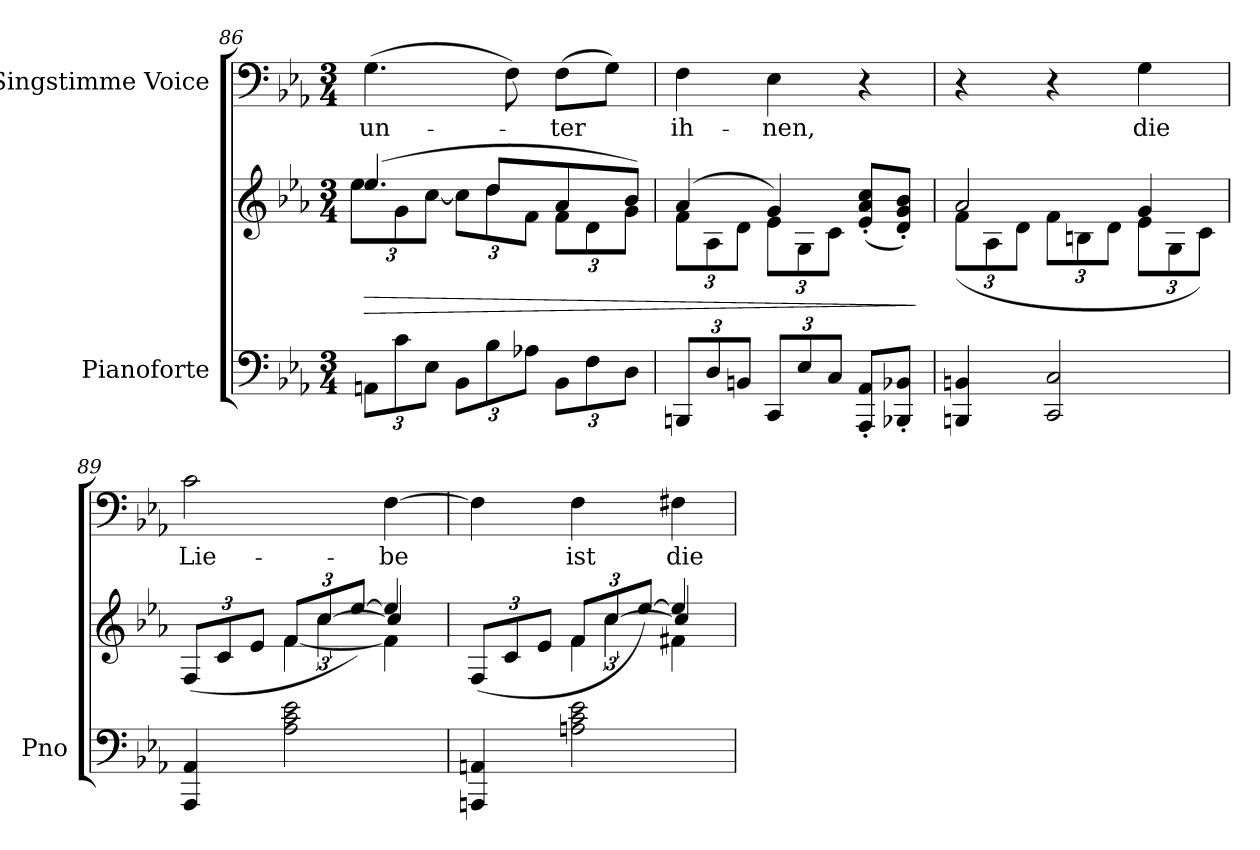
**kern	**kern	**dynam	**kern	**text
*part2	*part2	*part2	*part1	*part1
*staff3	*staff2	*staff2/3	*staff1	*staff1
*I"Pianoforte	*	*	*I"Singstimme Voice	*
*I'Pno	*	*	*	*
*clefF4	*clefG2	*	*clefF4	*
*k[b-e-a-]	*k[b-e-a-]	*	*k[b-e-a-]	*
*M3/4	*M3/4	*	*M3/4	*
*Xbrackettup	*Xtuplet	*	*	*
=86	=86	=86	=86	=86
!	!	!LO:HP:b	!	!
*	*^	*	*	*
*	*	*tuplet	*	*	*
*	*	*Xbrackettup	*	*	*
12AAn\L	(6.ee-/	12ee-\L	>	(4.G\	un-
12c\	.	12g\	.	.	.
12E-\J	.	[>12cc\J	.	.	.
12BB-\L	12ryy	12cc\L]	.	.	.
12B-\	12dd/L	12dd\	.	.	.
.	.	.	.	8F\)	.
12A-X\J	12ryy	12f\J	.	.	.
*	*Xtuplet	*tuplet	*	*	*
12BB-\L	12a-/	12f\L	.	(8F\L	-ter
12F\	12ryy	12d\	.	.	.
.	.	.	.	8G\J)	.
12D\J	12b-/J)	12g\J	.	.	.
=87	=87	=87	=87	=87	=87
12BBBn/L	(4a-/	12f\L	.	4F\	ih-
12D/	.	12A-\	.	.	.
12BBn/J	.	12d\J	.	.	.
12CC/L	4g/)	12e-\L	.	4E-\	-nen,
12E-/	.	12G\	.	.	.
12C/J	.	12c\J	.	.	.
8AAA-/' 8AA-/'L	(8e-/' 8a-/' 8cc/'L	4ryy	.	4r	.
8BBB-X/' 8BB-X/'J	8d/' 8g/' 8b-/'J)	.	.	.	.
*	*v	*v	*	*	*
.	.	]	.	.
=88	=88	=88	=88	=88
*	*^	*	*	*
4BBBn/ 4BBn/	2a-/	(>12f\L	.	4r	.
.	.	12A-\	.	.	.
.	.	12d\J	.	.	.
2CC/ 2C/	.	12f\L	.	4r	.
.	.	12Bn\	.	.	.
.	.	12d\J	.	.	.
.	4g/	12e-\L	.	4G\	die
.	.	12G\	.	.	.
.	.	12c\J)	.	.	.
=89	=89	=89	=89	=89	=89
*	*	*^	*	*	*
4AAA-/ 4AA-/	(12F/L	4ryy	4ryy	.	2c\	Lie-
.	12c/	.	.	.	.	.
.	12e-/J	.	.	.	.	.
*	*	*	*brackettup	*	*	*
2A-\ 2c\ 2e-\	12f/L	[4f\	12ryy	.	.	.
.	12cc/	.	[6cc\	.	.	.
.	[<12ee-/J)	.	.	.	.	.
.	4ee-/]	4f\]	4cc/]	.	[4F\	-be
=90	=90	=90	=90	=90	=90	=90
*	*Xbrackettup	*	*	*	*	*
4AAAn/ 4AAn/	(12F/L	4ryy	4ryy	.	4F\]	.
.	12c/	.	.	.	.	.
.	12e-/J	.	.	.	.	.
*	*	*	*brackettup	*	*	*
2An\ 2c\ 2e-\	12f/L	4f\	12ryy	.	4F\	ist
.	12cc/	.	[6cc\	.	.	.
.	[<12ee-/J)	.	.	.	.	.
.	4ee-/]	4f#X\	4cc/]	.	4F#X\	die
*	*v	*v	*v	*	*	*
=	=	=	=	=
*-	*-	*-	*-	*-
